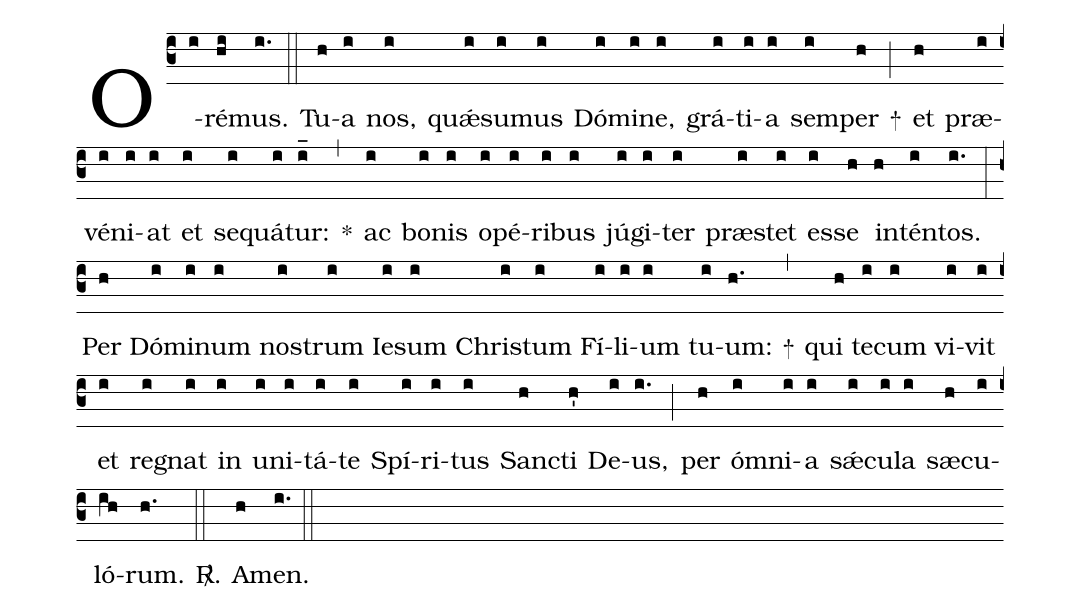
%%
(c3)
O(i)ré(hi)mus.(i.) (::)

Tu(h)a(i) nos,(i) quǽ(i)su(i)mus(i) Dó(i)mi(i)ne,(i) grá(i)ti(i)a(i) sem(i)per(h) +(;)
et(h) præ(i)vé(i)ni(i)at(i) et(i) se(i)quá(i)tur:(i_) *(,)
ac(i) bo(i)nis(i) o(i)pé(i)ri(i)bus(i) jú(i)gi(i)ter(i) præ(i)stet(i) es(i)se(h) in(h)tén(i)tos.(i.) (:)

Per(h) Dó(i)mi(i)num(i) nos(i)trum(i) Ie(i)sum(i) Chris(i)tum(i) Fí(i)li(i)um(i) tu(i)um:(h.) +(,)
qui(h) te(i)cum(i) vi(i)vit(i) et(i) reg(i)nat(i) in(i) u(i)ni(i)tá(i)te(i) Spí(i)ri(i)tus(i) San(h)cti(h') De(i)us,(i.) (;)
per(h) óm(i)ni(i)a(i) sǽ(i)cu(i)la(i) sæ(h)cu(i)ló(ih)rum.(h.) <sp>R/</sp>.(::)
A(h)men.(i.) (::)
